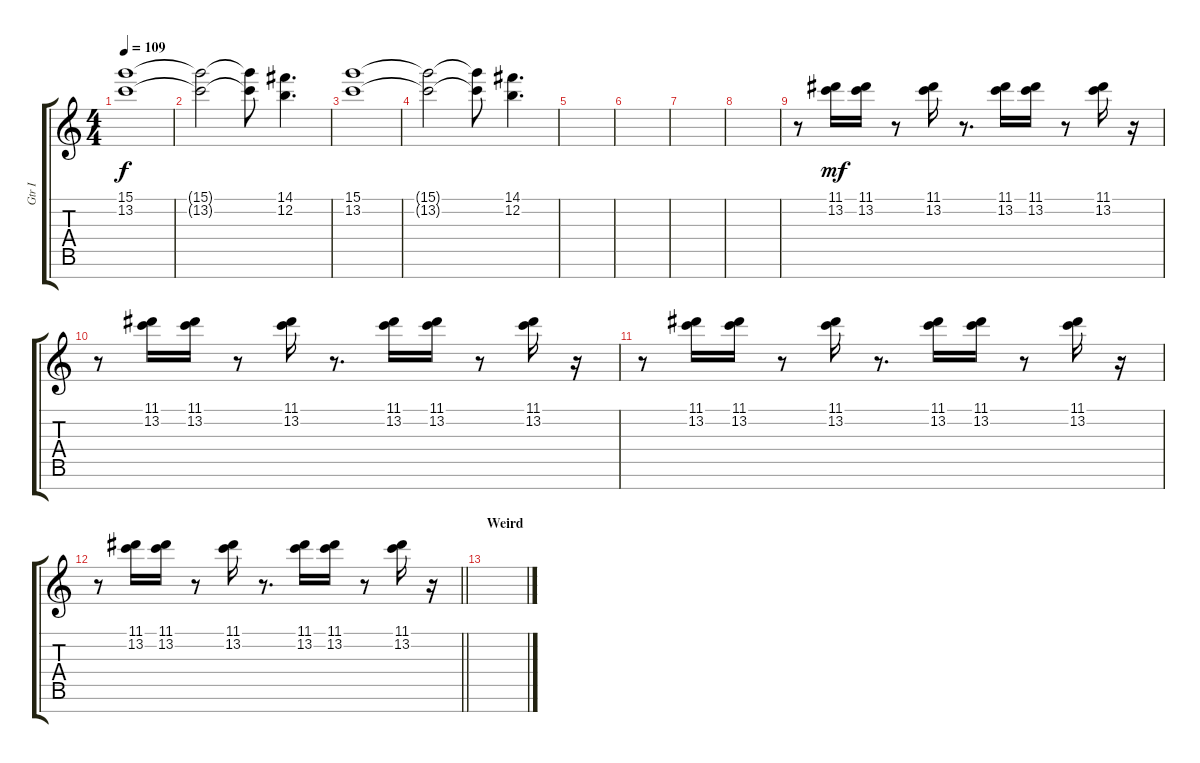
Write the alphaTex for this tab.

\track ("Gtr I" "Gtr I") {instrument electricguitarjazz}
\staff {score tabs}
\tuning (E4 B3 G3 D3 A2 E2 B1) {hide}
\ts (4 4)
\tempo 109
\clef g2
\ks c
(15.1 13.2).1{dy f} |
(15.1{t} 13.2{t}).2 (15.1{t} 13.2{t}).8 (14.1 12.2).4{d} |
(15.1 13.2).1 |
(15.1{t} 13.2{t}).2 (15.1{t} 13.2{t}).8 (14.1 12.2).4{d} |
|
|
|
|
r.8{volume 12 balance 8} (11.1 13.2).16{dy mf} (11.1 13.2).16 r.8 (11.1 13.2).16 r.8{d} (11.1 13.2).16 (11.1 13.2).16 r.8 (11.1 13.2).16 r.16 |
r.8 (11.1 13.2).16 (11.1 13.2).16 r.8 (11.1 13.2).16 r.8{d} (11.1 13.2).16 (11.1 13.2).16 r.8 (11.1 13.2).16 r.16 |
r.8 (11.1 13.2).16 (11.1 13.2).16 r.8 (11.1 13.2).16 r.8{d} (11.1 13.2).16 (11.1 13.2).16 r.8 (11.1 13.2).16 r.16 |
\barLineRight lightlight
r.8 (11.1 13.2).16 (11.1 13.2).16 r.8 (11.1 13.2).16 r.8{d} (11.1 13.2).16 (11.1 13.2).16 r.8 (11.1 13.2).16 r.16 |
\section ("" "Weird")
